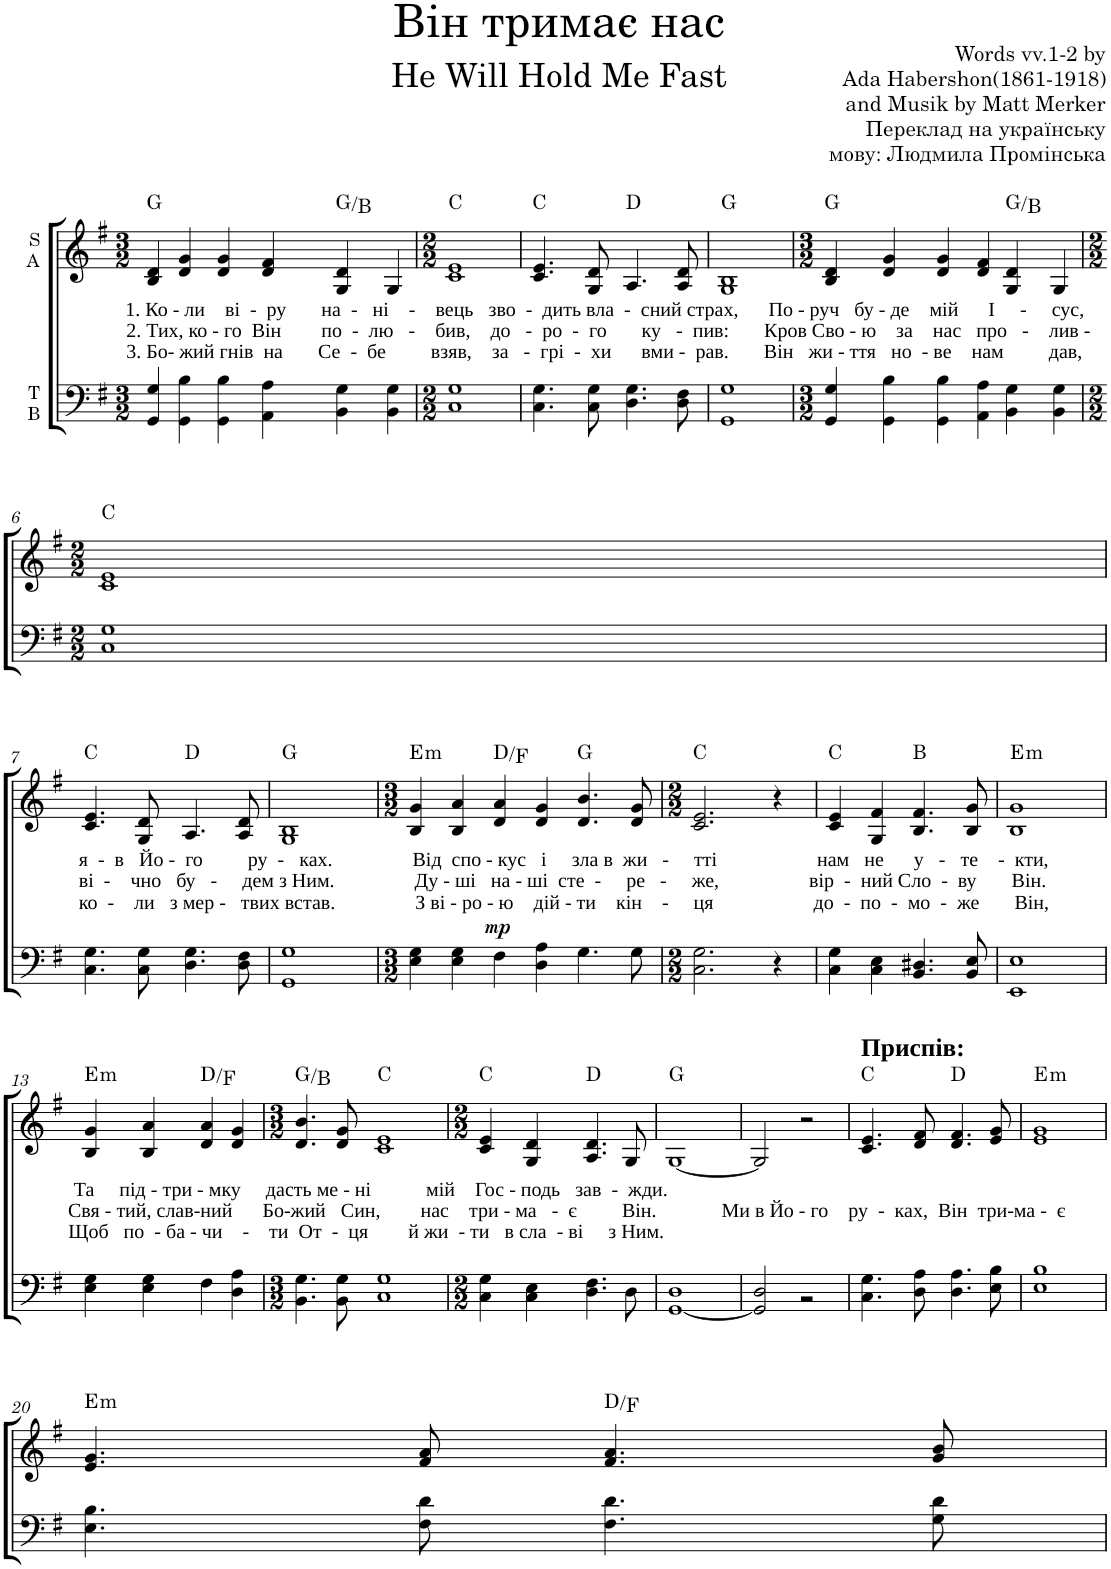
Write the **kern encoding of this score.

**kern	**dynam	**kern	**harte
*part2	*part2	*part1	*part1
*staff2	*staff2	*staff1	*
*I"T B	*	*I"S A	*
*clefF4	*	*clefG2	*
*k[f#]	*	*k[f#]	*
*M3/2	*	*M3/2	*
=1	=1	=1	=1
!	!	!LO:TX:b:t=1. Ко - ли    ві  -  ру       на  -   ні    -    вець   зво  -  дить вла  -  сний страх,      По - руч   бу - де    мій      І     -     сус,	!
!	!	!LO:TX:b:t=2. Тих, ко - го  Він        по  -  лю   -    бив,    до   -  ро  -  го       ку   -  пив&colon;       Кров Сво - ю    за    нас   про   -    лив -	!
!	!	!LO:TX:b:t=3. Бо- жий гнів  на       Се  -  бе         взяв,    за   -  грі  -  хи      вми -  рав.       Він   жи - ття   но  - ве    нам         дав,	!
4GG/ 4G/	.	4B/ 4d/	G:maj
4GG\ 4B\	.	4d/ 4g/	.
4GG\ 4B\	.	4d/ 4g/	.
4AA\ 4A\	.	4d/ 4f#/	.
4BB\ 4G\	.	4G/ 4d/	G:maj/3
4BB\ 4G\	.	4G/	.
=2	=2	=2	=2
*M2/2	*	*M2/2	*
*^	*	*	*
1G	1C	.	1c 1e	C:maj
*v	*v	*	*	*
=3	=3	=3	=3
4.C\ 4.G\	.	4.c/ 4.e/	C:maj
8C\ 8G\	.	8G/ 8d/	.
4.D\ 4.G\	.	4.A/	D:maj
8D\ 8F#\	.	8A/ 8d/	.
=4	=4	=4	=4
*^	*	*	*
1G	1GG	.	1G 1B	G:maj
*v	*v	*	*	*
=5	=5	=5	=5
*M3/2	*	*M3/2	*
4GG/ 4G/	.	4B/ 4d/	G:maj
4GG\ 4B\	.	4d/ 4g/	.
4GG\ 4B\	.	4d/ 4g/	.
4AA\ 4A\	.	4d/ 4f#/	.
4BB\ 4G\	.	4G/ 4d/	G:maj/3
4BB\ 4G\	.	4G/	.
!!LO:LB:g=z
=6	=6	=6	=6
*M2/2	*	*M2/2	*
*^	*	*	*
1G	1C	.	1c 1e	C:maj
!!LO:LB:g=z
=7	=7	=7	=7	=7
!LO:TX:a:t=я  -  в   Йо -  го         ру  -   ках.                Від  спо - кус   і     зла в  жи   -     тті                    нам   не      у   -   те    -  кти,	!	!	!	!
!LO:TX:a:t=ві  -    чно   бу   -     дем з Ним.                Ду - ші   на - ші  сте  -     ре   -     же,                  вір  -  ний Сло  -  ву       Він.	!	!	!	!
!LO:TX:a:t=ко  -    ли   з мер -   твих встав.                З ві - ро - ю    дій - ти    кін    -     ця                    до  -  по  -  мо  -  же       Він,	!	!	!	!
*v	*v	*	*	*
4.C\ 4.G\	.	4.c/ 4.e/	C:maj
8C\ 8G\	.	8G/ 8d/	.
4.D\ 4.G\	.	4.A/	D:maj
8D\ 8F#\	.	8A/ 8d/	.
=8	=8	=8	=8
*^	*	*	*
1G	1GG	.	1G 1B	G:maj
*v	*v	*	*	*
=9	=9	=9	=9
*M3/2	*	*M3/2	*
*^	*	*	*
!	!	!	!	!LO:H:kt=m
*v	*v	*	*	*
4E\ 4G\	.	4B/ 4g/	E:min
4E\ 4G\	.	4B/ 4a/	.
!	!LO:DY:a	!	!
4F#\	mp	4d/ 4a/	D:maj/b3
4D\ 4A\	.	4d/ 4g/	.
4.G\	.	4.d/ 4.b/	G:maj
8G\	.	8d/ 8g/	.
=10	=10	=10	=10
*M2/2	*	*M2/2	*
2.C\ 2.G\	.	2.c/ 2.e/	C:maj
4r	.	4r	.
=11	=11	=11	=11
4C\ 4G\	.	4c/ 4e/	C:maj
4C\ 4E\	.	4G/ 4f#/	.
4.BB/ 4.D#X/	.	4.B/ 4.f#/	B:maj
8BB/ 8E/	.	8B/ 8g/	.
=12	=12	=12	=12
*^	*	*^	*
!	!	!	!	!	!LO:H:kt=m
1E	1EE	.	1g	1B	E:min
!!LO:LB:g=z
=13	=13	=13	=13	=13	=13
!LO:TX:a:t=Та     під - три - мку     дасть ме - ні           мій    Гос - подь   зав  -  жди.	!	!	!	!	!
!LO:TX:a:t=Свя - тий, слав-ний      Бо-жий   Син,        нас    три - ма   -  є         Він.             Ми в Йо - го    ру  -  ках,  Він  три-ма -  є	!	!	!	!	!
!LO:TX:a:t=Щоб   по  - ба - чи    -    ти  От  -  ця        й жи  - ти   в сла  - ві     з Ним.	!	!	!	!	!LO:H:kt=m
*v	*v	*	*	*	*
*	*	*v	*v	*
4E\ 4G\	.	4B/ 4g/	E:min
4E\ 4G\	.	4B/ 4a/	.
4F#\	.	4d/ 4a/	D:maj/b3
4D\ 4A\	.	4d/ 4g/	.
=14	=14	=14	=14
*M3/2	*	*M3/2	*
*^	*	*	*
4.BB\ 4.G\	2ryy	.	4.d/ 4.b/	G:maj/3
8BB\ 8G\	.	.	8d/ 8g/	.
1G	1C	.	1c 1e	C:maj
*v	*v	*	*	*
=15	=15	=15	=15
*M2/2	*	*M2/2	*
4C\ 4G\	.	4c/ 4e/	C:maj
4C\ 4E\	.	4G/ 4d/	.
4.D\ 4.F#\	.	4.A/ 4.d/	D:maj
8D\	.	8G/	.
=16	=16	=16	=16
*^	*	*	*
1D	[<1GG	.	[<1G	G:maj
=17	=17	=17	=17	=17
1ryy	2GG/] 2D/	.	2G/]	.
.	2r	.	2r	.
=18	=18	=18	=18	=18
!	!	!	!LO:TX:a:B:t=Приспів&colon;	!
*v	*v	*	*	*
4.C\ 4.G\	.	4.c/ 4.e/	C:maj
8D\ 8A\	.	8d/ 8f#/	.
4.D\ 4.A\	.	4.d/ 4.f#/	D:maj
8E\ 8B\	.	8e/ 8g/	.
=19	=19	=19	=19
*^	*	*	*
!	!	!	!	!LO:H:kt=m
1B	1E	.	1e 1g	E:min
!!LO:LB:g=z
=20	=20	=20	=20	=20
!	!	!	!	!LO:H:kt=m
*v	*v	*	*	*
4.E\ 4.B\	.	4.e/ 4.g/	E:min
8F#\ 8d\	.	8f#/ 8a/	.
4.F#\ 4.d\	.	4.f#/ 4.a/	D:maj/b3
8G\ 8d\	.	8g/ 8b/	.
=	=	=	=
*-	*-	*-	*-
